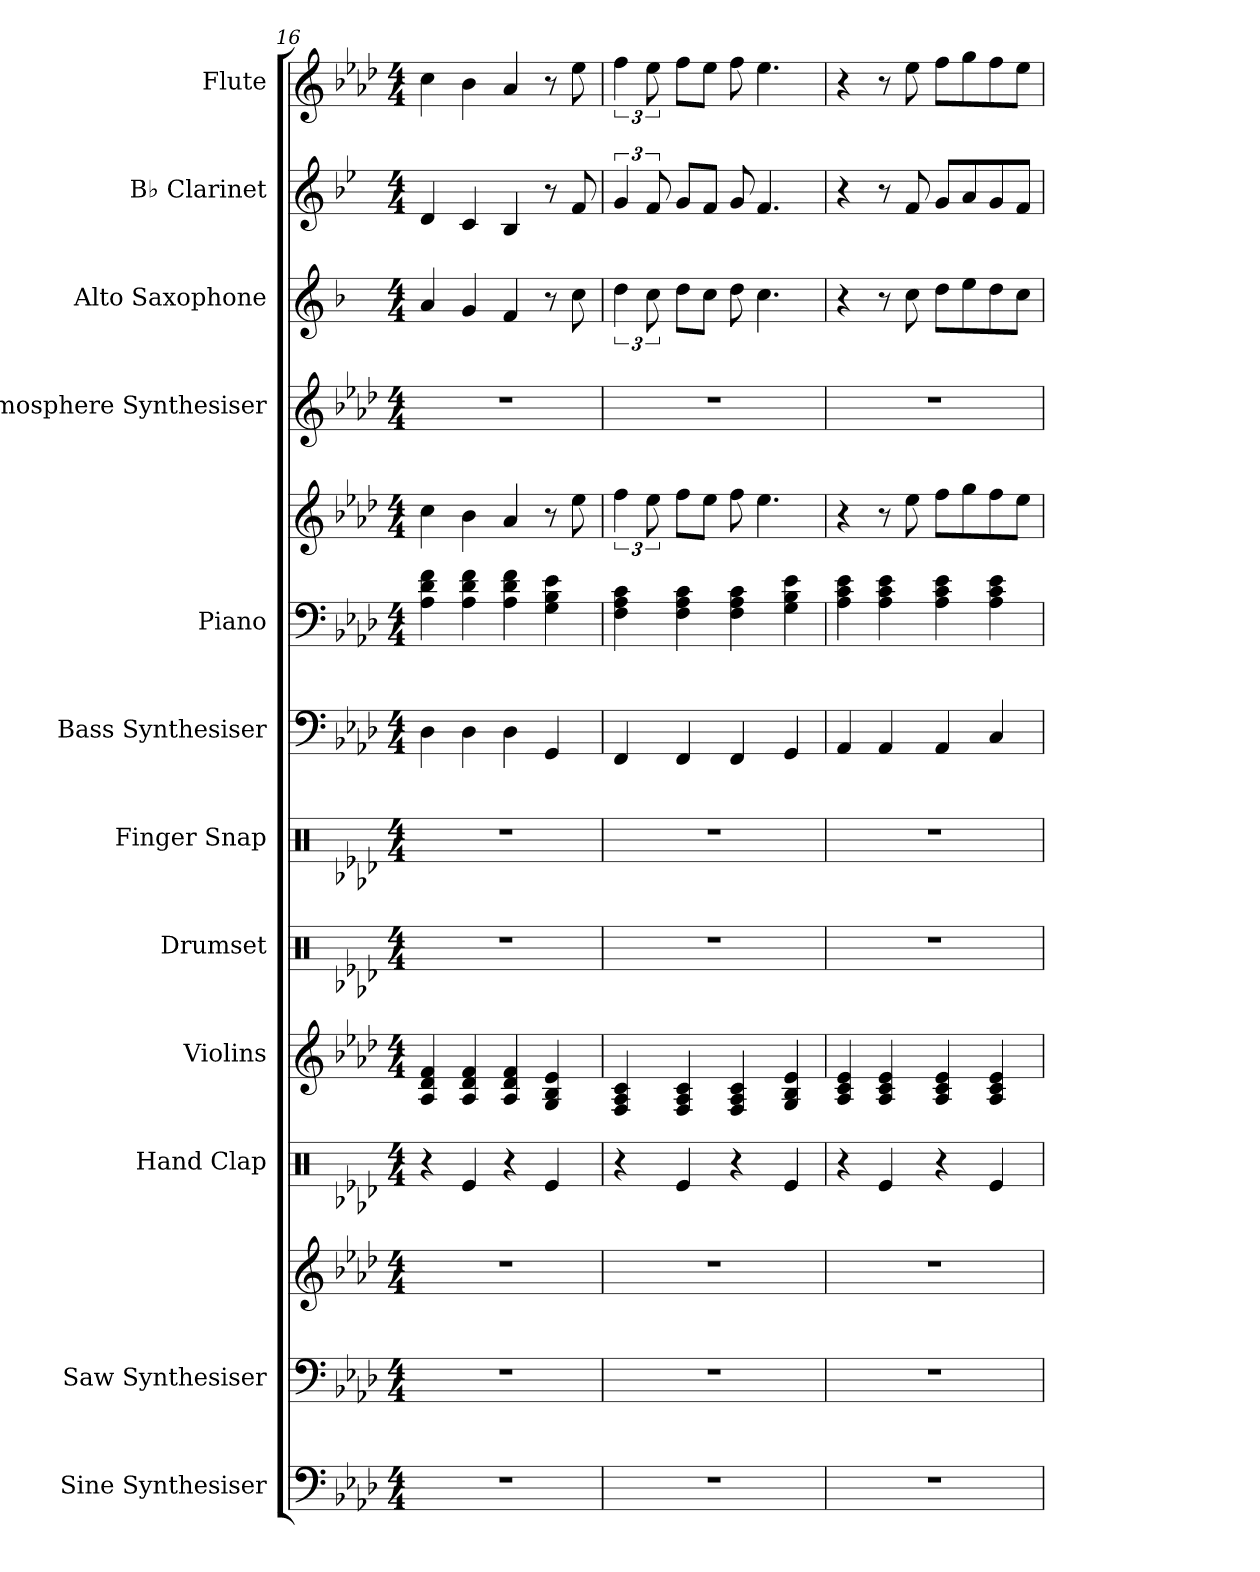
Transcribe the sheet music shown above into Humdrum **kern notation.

**kern	**kern	**kern	**kern	**kern	**kern	**kern	**kern	**kern	**kern	**kern	**kern	**kern	**kern
*part12	*part11	*part11	*part10	*part9	*part8	*part7	*part6	*part5	*part5	*part4	*part3	*part2	*part1
*staff14	*staff13	*staff12	*staff11	*staff10	*staff9	*staff8	*staff7	*staff6	*staff5	*staff4	*staff3	*staff2	*staff1
*I"Sine Synthesiser	*I"Saw Synthesiser	*	*I"Hand Clap	*I"Violins	*I"Drumset	*I"Finger Snap	*I"Bass Synthesiser	*I"Piano	*	*I"Atmosphere Synthesiser	*I"Alto Saxophone	*I"B♭ Clarinet	*I"Flute
*I'Synth.	*I'Synth.	*	*I'Hd. Clp.	*I'Vlns.	*I'D. Set	*I'Fi. Sna.	*I'Synth.	*I'Pno.	*	*I'Synth.	*I'A. Sax.	*I'B♭ Cl.	*I'Fl.
*clefF4	*clefF4	*clefG2	*clefX	*clefG2	*clefX	*clefX	*clefF4	*clefF4	*clefG2	*clefG2	*clefG2	*clefG2	*clefG2
*	*	*	*	*	*	*	*	*	*	*	*ITrd5c9	*ITrd1c2	*
*k[b-e-a-d-]	*k[b-e-a-d-]	*k[b-e-a-d-]	*k[b-e-a-d-]	*k[b-e-a-d-]	*k[b-e-a-d-]	*k[b-e-a-d-]	*k[b-e-a-d-]	*k[b-e-a-d-]	*k[b-e-a-d-]	*k[b-e-a-d-]	*k[b-e-a-d-]	*k[b-e-a-d-]	*k[b-e-a-d-]
*M4/4	*M4/4	*M4/4	*M4/4	*M4/4	*M4/4	*M4/4	*M4/4	*M4/4	*M4/4	*M4/4	*M4/4	*M4/4	*M4/4
=16	=16	=16	=16	=16	=16	=16	=16	=16	=16	=16	=16	=16	=16
1r	1r	1r	4r	4A-/ 4d-/ 4f/	1r	1r	4D-\	4A-\ 4d-\ 4f\	4cc\	1r	4c/	4c/	4cc\
.	.	.	4Re/	4A-/ 4d-/ 4f/	.	.	4D-\	4A-\ 4d-\ 4f\	4b-\	.	4B-/	4B-/	4b-\
.	.	.	4r	4A-/ 4d-/ 4f/	.	.	4D-\	4A-\ 4d-\ 4f\	4a-/	.	4A-/	4A-/	4a-/
.	.	.	4Re/	4G/ 4B-/ 4e-/	.	.	4GG/	4G\ 4B-\ 4e-\	8r	.	8r	8r	8r
.	.	.	.	.	.	.	.	.	8ee-\	.	8e-\	8e-/	8ee-\
=17	=17	=17	=17	=17	=17	=17	=17	=17	=17	=17	=17	=17	=17
1r	1r	1r	4r	4F/ 4A-/ 4c/	1r	1r	4FF/	4F\ 4A-\ 4c\	6ff\	1r	6f\	6f/	6ff\
.	.	.	.	.	.	.	.	.	12ee-\	.	12e-\	12e-/	12ee-\
.	.	.	4Re/	4F/ 4A-/ 4c/	.	.	4FF/	4F\ 4A-\ 4c\	8ff\L	.	8f\L	8f/L	8ff\L
.	.	.	.	.	.	.	.	.	8ee-\J	.	8e-\J	8e-/J	8ee-\J
.	.	.	4r	4F/ 4A-/ 4c/	.	.	4FF/	4F\ 4A-\ 4c\	8ff\	.	8f\	8f/	8ff\
.	.	.	.	.	.	.	.	.	4.ee-\	.	4.e-\	4.e-/	4.ee-\
.	.	.	4Re/	4G/ 4B-/ 4e-/	.	.	4GG/	4G\ 4B-\ 4e-\	.	.	.	.	.
=18	=18	=18	=18	=18	=18	=18	=18	=18	=18	=18	=18	=18	=18
1r	1r	1r	4r	4A-/ 4c/ 4e-/	1r	1r	4AA-/	4A-\ 4c\ 4e-\	4r	1r	4r	4r	4r
.	.	.	4Re/	4A-/ 4c/ 4e-/	.	.	4AA-/	4A-\ 4c\ 4e-\	8r	.	8r	8r	8r
.	.	.	.	.	.	.	.	.	8ee-\	.	8e-\	8e-/	8ee-\
.	.	.	4r	4A-/ 4c/ 4e-/	.	.	4AA-/	4A-\ 4c\ 4e-\	8ff\L	.	8f\L	8f/L	8ff\L
.	.	.	.	.	.	.	.	.	8gg\	.	8g\	8g/	8gg\
.	.	.	4Re/	4A-/ 4c/ 4e-/	.	.	4C/	4A-\ 4c\ 4e-\	8ff\	.	8f\	8f/	8ff\
.	.	.	.	.	.	.	.	.	8ee-\J	.	8e-\J	8e-/J	8ee-\J
=	=	=	=	=	=	=	=	=	=	=	=	=	=
*-	*-	*-	*-	*-	*-	*-	*-	*-	*-	*-	*-	*-	*-
